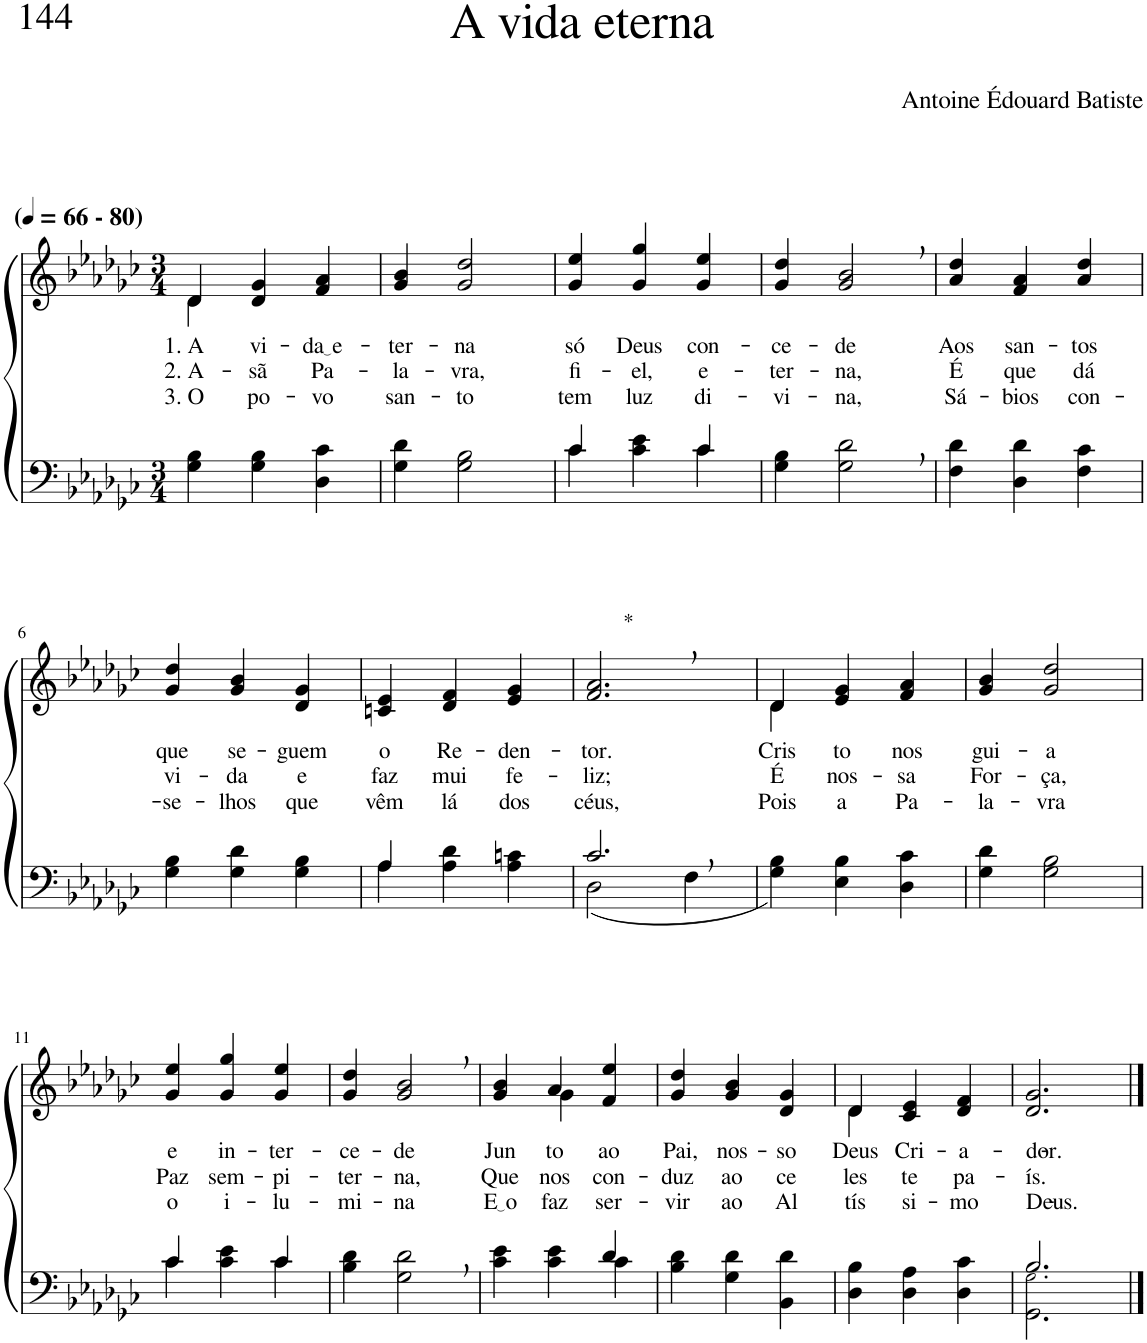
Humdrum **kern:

**kern	**kern	**text	**text	**text
*part2	*part1	*part1	*part1	*part1
*staff2	*staff1	*staff1	*staff1	*staff1
*I"Parte III e IV	*I"Parte I e II	*	*	*
*clefF4	*clefG2	*	*	*
*Trd2c3	*Trd2c3	*	*	*
*k[b-e-a-d-g-c-]	*k[b-e-a-d-g-c-]	*	*	*
*M3/4	*M3/4	*	*	*
*MM66	*MM66	*	*	*
=1	=1	=1	=1	=1
!	!LO:TX:a:B:t=(	!	!	!
!	!LO:TX:a:B:t=- 80)	!	!	!
!	!	!LO:LY:b	!LO:LY:b	!LO:LY:b
*	*^	*	*	*
4G-\ 4B-\	4d-/	4d-\	1. A	2. A-	3. O
!	!	!	!LO:LY:b	!LO:LY:b	!LO:LY:b
4G-\ 4B-\	4d-/ 4g-/	2ryy	vi-	-sã	po-
!	!	!	!LO:LY:b	!LO:LY:b	!LO:LY:b
4D-\ 4c-\	4f/ 4a-/	.	da e	Pa-	-vo
*	*v	*v	*	*	*
=2	=2	=2	=2	=2
!	!	!LO:LY:b	!LO:LY:b	!LO:LY:b
4G-\ 4d-\	4g-/ 4b-/	-ter-	-la-	san-
!	!	!LO:LY:b	!LO:LY:b	!LO:LY:b
2G-\ 2B-\	2g-/ 2dd-/	-na	-vra,	-to
=3	=3	=3	=3	=3
*^	*	*	*	*
!	!	!	!LO:LY:b	!LO:LY:b	!LO:LY:b
4c-\	4c-/	4g-/ 4ee-/	só	fi-	tem
!	!	!	!LO:LY:b	!LO:LY:b	!LO:LY:b
4c-\ 4e-\	4ryy	4g-/ 4gg-/	Deus	-el,	luz
!	!	!	!LO:LY:b	!LO:LY:b	!LO:LY:b
4c-\	4c-/	4g-/ 4ee-/	con-	e-	di-
=4	=4	=4	=4	=4	=4
!	!	!	!LO:LY:b	!LO:LY:b	!LO:LY:b
*v	*v	*	*	*	*
4G-\ 4B-\	4g-/ 4dd-/	-ce-	-ter-	-vi-
!	!	!LO:LY:b	!LO:LY:b	!LO:LY:b
2G-\, 2d-\,	2g-/, 2b-/,	-de	-na,	-na,
=5	=5	=5	=5	=5
!	!	!LO:LY:b	!LO:LY:b	!LO:LY:b
4F\ 4d-\	4a-/ 4dd-/	Aos	É	Sá-
!	!	!LO:LY:b	!LO:LY:b	!LO:LY:b
4D-\ 4d-\	4f/ 4a-/	san-	que	-bios
!	!	!LO:LY:b	!LO:LY:b	!LO:LY:b
4F\ 4c-\	4a-/ 4dd-/	-tos	dá	con-
!!LO:LB:g=z
=6	=6	=6	=6	=6
*k[b-e-a-d-g-c-]	*k[b-e-a-d-g-c-]	*	*	*
!	!	!LO:LY:b	!LO:LY:b	!LO:LY:b
4G-\ 4B-\	4g-/ 4dd-/	que	vi-	-se-
!	!	!LO:LY:b	!LO:LY:b	!LO:LY:b
4G-\ 4d-\	4g-/ 4b-/	se-	-da	-lhos
!	!	!LO:LY:b	!LO:LY:b	!LO:LY:b
4G-\ 4B-\	4d-/ 4g-/	-guem	e	que
=7	=7	=7	=7	=7
*^	*	*	*	*
!	!	!	!LO:LY:b	!LO:LY:b	!LO:LY:b
4A-\	4A-/	4cn/ 4e-/	o	faz	vêm
!	!	!	!LO:LY:b	!LO:LY:b	!LO:LY:b
4A-\ 4d-\	2ryy	4d-/ 4f/	Re-	mui	lá
!	!	!	!LO:LY:b	!LO:LY:b	!LO:LY:b
4A-\ 4cn\	.	4e-/ 4g-/	-den-	fe-	dos
=8	=8	=8	=8	=8	=8
!	!	!LO:TX:a:t=*	!	!	!
!	!	!	!LO:LY:b	!LO:LY:b	!LO:LY:b
2.c-,/	(2D-\	2.f/, 2.a-/,	-tor.	-liz;	céus,
.	4F\	.	.	.	.
=9	=9	=9	=9	=9	=9
*	*	*^	*	*	*
!	!	!	!	!LO:LY:b	!LO:LY:b	!LO:LY:b
*v	*v	*	*	*	*	*
4G-\ 4B-\)	4d-/	4d-\	Cris-	É	Pois
!	!	!	!LO:LY:b	!LO:LY:b	!LO:LY:b
4E-\ 4B-\	4e-/ 4g-/	2ryy	-to	nos-	a
!	!	!	!LO:LY:b	!LO:LY:b	!LO:LY:b
4D-\ 4c-\	4f/ 4a-/	.	nos	-sa	Pa-
*	*v	*v	*	*	*
=10	=10	=10	=10	=10
!	!	!LO:LY:b	!LO:LY:b	!LO:LY:b
4G-\ 4d-\	4g-/ 4b-/	gui-	For-	-la-
!	!	!LO:LY:b	!LO:LY:b	!LO:LY:b
2G-\ 2B-\	2g-/ 2dd-/	-a	-ça,	-vra
!!LO:LB:g=z
=11	=11	=11	=11	=11
*k[b-e-a-d-g-c-]	*k[b-e-a-d-g-c-]	*	*	*
*^	*	*	*	*
!	!	!	!LO:LY:b	!LO:LY:b	!LO:LY:b
4c-/	4c-\	4g-/ 4ee-/	e	Paz	o
!	!	!	!LO:LY:b	!LO:LY:b	!LO:LY:b
4c-\ 4e-\	4ryy	4g-/ 4gg-/	in-	sem-	i-
!	!	!	!LO:LY:b	!LO:LY:b	!LO:LY:b
4c-/	4c-\	4g-/ 4ee-/	-ter-	-pi-	-lu-
=12	=12	=12	=12	=12	=12
!	!	!	!LO:LY:b	!LO:LY:b	!LO:LY:b
*v	*v	*	*	*	*
4B-\ 4d-\	4g-/ 4dd-/	-ce-	-ter-	-mi-
!	!	!LO:LY:b	!LO:LY:b	!LO:LY:b
2G-\, 2d-\,	2g-/, 2b-/,	-de	-na,	-na
=13	=13	=13	=13	=13
*^	*	*	*	*
!	!	!	!LO:LY:b	!LO:LY:b	!LO:LY:b
*	*	*^	*	*	*
2ryy	4c-\ 4e-\	4g-/ 4b-/	4ryy	Jun-	Que	E o
!	!	!	!	!LO:LY:b	!LO:LY:b	!LO:LY:b
.	4c-\ 4e-\	4a-/	4g-\	-to	nos	faz
!	!	!	!	!LO:LY:b	!LO:LY:b	!LO:LY:b
4d-/	4c-\	4f/ 4ee-/	4ryy	ao	con-	ser-
=14	=14	=14	=14	=14	=14	=14
!	!	!	!	!LO:LY:b	!LO:LY:b	!LO:LY:b
*v	*v	*	*	*	*	*
*	*v	*v	*	*	*
4B-\ 4d-\	4g-/ 4dd-/	Pai,	-duz	-vir
!	!	!LO:LY:b	!LO:LY:b	!LO:LY:b
4G-\ 4d-\	4g-/ 4b-/	nos-	ao	ao
!	!	!LO:LY:b	!LO:LY:b	!LO:LY:b
4BB-\ 4d-\	4d-/ 4g-/	-so	ce-	Al-
=15	=15	=15	=15	=15
*	*^	*	*	*
!	!	!	!LO:LY:b	!LO:LY:b	!LO:LY:b
4D-\ 4B-\	4d-/	4d-\	-Deus	-les-	tís-
!	!	!	!LO:LY:b	!LO:LY:b	!LO:LY:b
4D-\ 4A-\	4c-/ 4e-/	2ryy	Cri-	-te	-si-
!	!	!	!LO:LY:b	!LO:LY:b	!LO:LY:b
4D-\ 4c-\	4d-/ 4f/	.	-a-	pa-	-mo
*	*v	*v	*	*	*
=16	=16	=16	=16	=16
*^	*	*	*	*
!	!	!	!LO:LY:b	!LO:LY:b	!LO:LY:b
2.B-/	2.GG-\ 2.G-!\	2.d-/ 2.g-/	-dor.-	-ís.	Deus.-
*v	*v	*	*	*	*
==	==	==	==	==
*-	*-	*-	*-	*-
